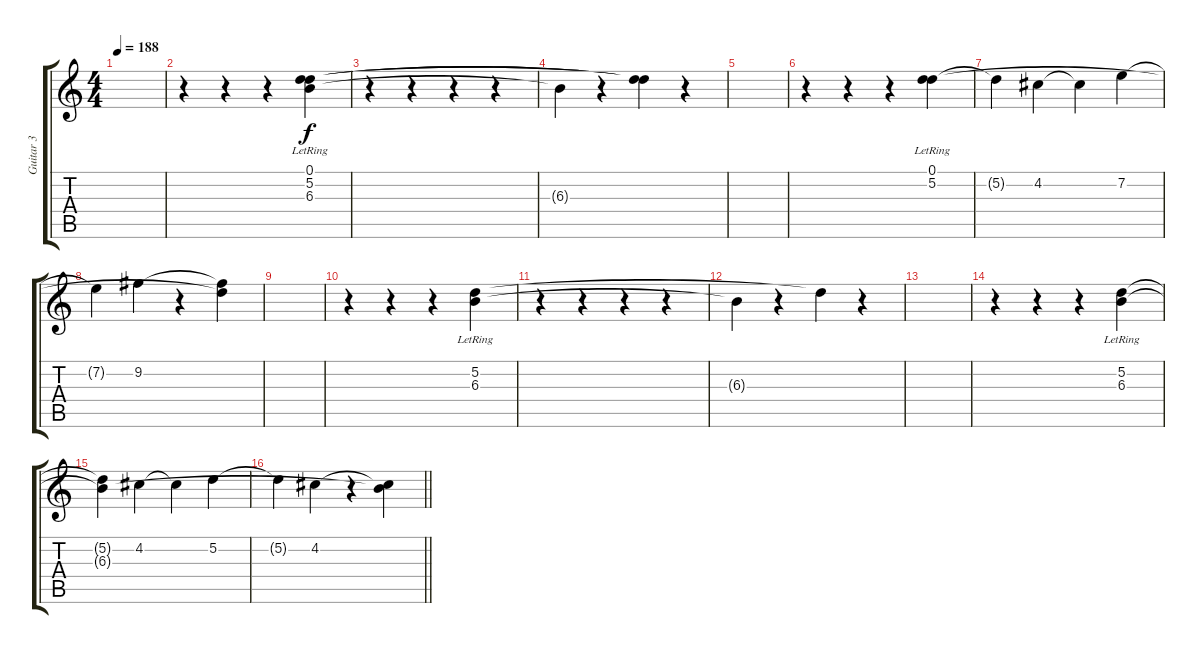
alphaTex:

\track ("Guitar 3" "Guitar 3") {instrument overdrivenguitar}
\staff {score tabs}
\tuning (D4 A3 F3 C3 G2 D2) {hide}
\ts (4 4)
\tempo 188
\clef g2
\ks c
|
r.4 r.4 r.4 (0.1 5.2{lr} 6.3).4 |
r.4 r.4 r.4 r.4 |
6.3{t}.4 r.4 (0.1{t} 5.2{t}).4 r.4 |
|
r.4 r.4 r.4 (0.1{lr} 5.2{lr}).4 |
5.2{t}.4 4.2.4 4.2{t}.4 7.2.4 |
7.2{t}.4 9.2.4 r.4 (0.1{t} 9.2{t}).4 |
|
r.4 r.4 r.4 (5.2 6.3{lr}).4 |
r.4 r.4 r.4 r.4 |
6.3{t}.4 r.4 5.2{t}.4 r.4 |
|
r.4 r.4 r.4 (5.2 6.3{lr}).4 |
(5.2{t} 6.3{t}).4 4.2.4 4.2{t}.4 5.2.4 |
\barLineRight lightlight
5.2{t}.4 4.2.4 r.4 (4.2{t} 6.3{t}).4
